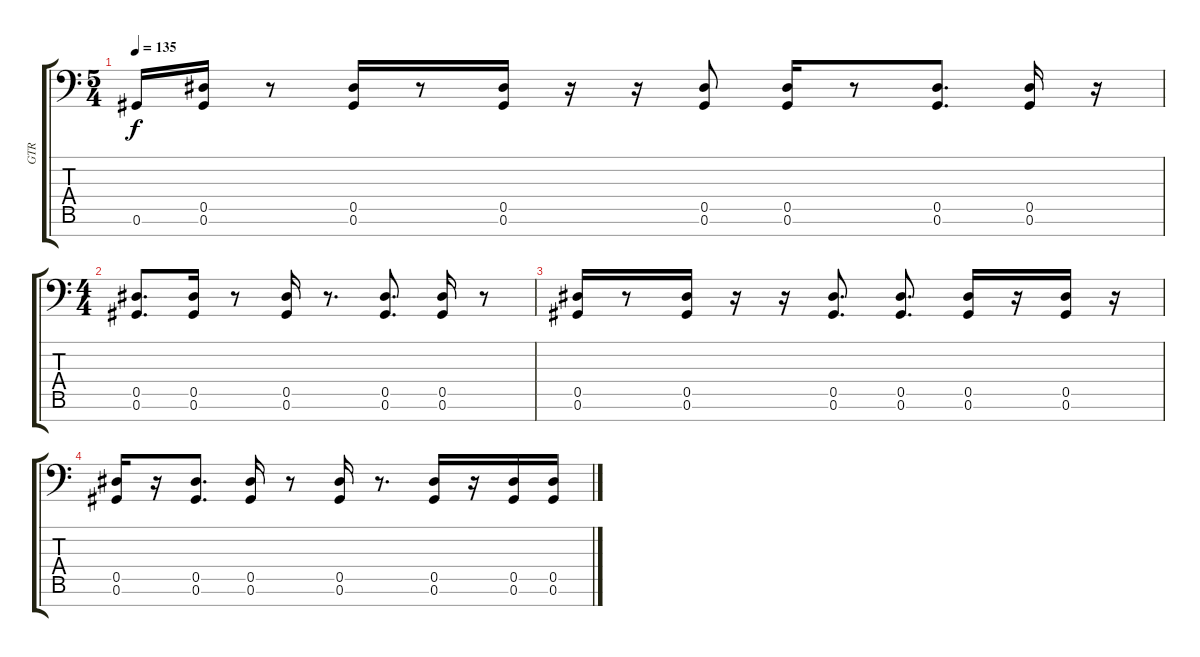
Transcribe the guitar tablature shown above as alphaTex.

\track ("GTR" "GTR") {instrument distortionguitar}
\staff {score tabs}
\tuning (Bb3 Gb3 Db3 Ab2 Eb2 Ab1 F1) {hide}
\ts (5 4)
\tempo 135
\clef f4
\ks c
0.6{t}.16{dy f} (0.5 0.6).16 r.8 (0.5 0.6).16 r.8 (0.5 0.6).16 r.16 r.16 (0.5 0.6).8 (0.5 0.6).16 r.8 (0.5 0.6).8{d} (0.5 0.6).16 r.16 |
\ts (4 4)
(0.5 0.6).8{d} (0.5 0.6).16 r.8 (0.5 0.6).16 r.8{d} (0.5 0.6).8{d} (0.5 0.6).16 r.8 |
(0.5 0.6).16 r.8 (0.5 0.6).16 r.16 r.16 (0.5 0.6).8{d} (0.5 0.6).8{d} (0.5 0.6).16 r.16 (0.5 0.6).16 r.16 |
(0.5 0.6).16 r.16 (0.5 0.6).8{d} (0.5 0.6).16 r.8 (0.5 0.6).16 r.8{d} (0.5 0.6).16 r.16 (0.5 0.6).16 (0.5 0.6).16
